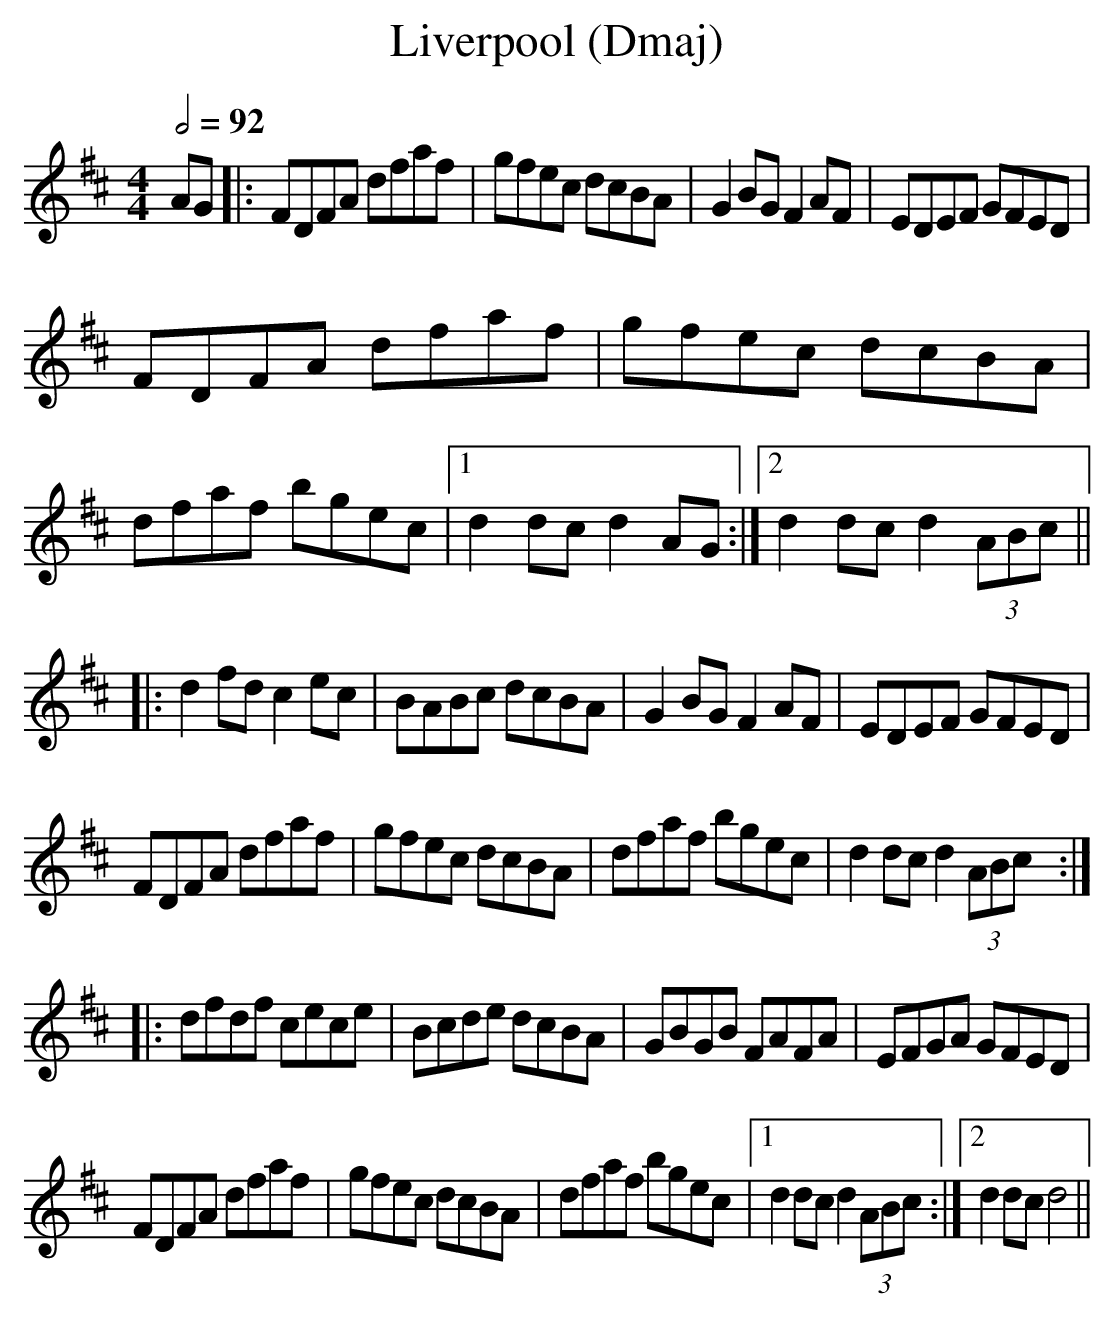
X:1
T:Liverpool (Dmaj) %3
Q:1/2=92
M:4/4
L:1/8
K:Dmaj
AG|:FDFA dfaf|gfec dcBA|G2BG F2AF|EDEF GFED|
FDFA dfaf|gfec dcBA|dfaf bgec|1d2dc d2AG:|2d2dc d2(3ABc||
|:d2fd c2ec|BABc dcBA|G2BG F2AF|EDEF GFED|
FDFA dfaf|gfec dcBA|dfaf bgec|d2dc d2(3ABc:|
|:dfdf cece|Bcde dcBA|GBGB FAFA|EFGA GFED|
FDFA dfaf|gfec dcBA|dfaf bgec|1d2dc d2(3ABc:|2d2dc d4||
